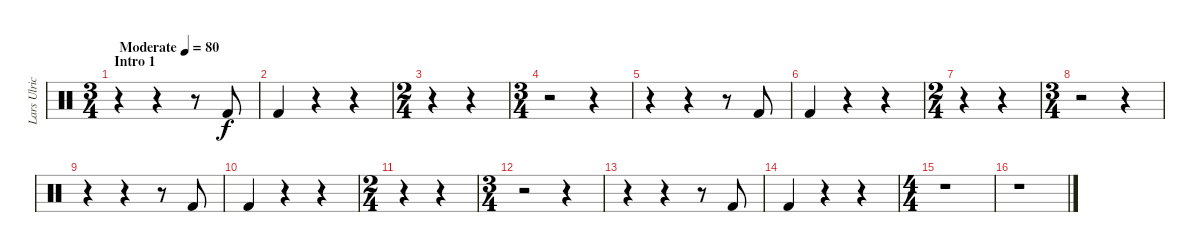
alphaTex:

\track ("Lars Ulrich Bass Drum" "Lars Ulric") {instrument percussion}
\staff {score}
\articulation defaults
\ts (3 4)
\section ("" "Intro 1")
\tempo (80 "Moderate")
\clef neutral
\ks c
r.4{dy f} r.4 r.8 "Kick (hit) 2".8 |
"Kick (hit) 2".4 r.4 r.4 |
\ts (2 4)
r.4 r.4 |
\ts (3 4)
r.2 r.4 |
r.4 r.4 r.8 "Kick (hit) 2".8 |
"Kick (hit) 2".4 r.4 r.4 |
\ts (2 4)
r.4 r.4 |
\ts (3 4)
r.2 r.4 |
r.4 r.4 r.8 "Kick (hit) 2".8 |
"Kick (hit) 2".4 r.4 r.4 |
\ts (2 4)
r.4 r.4 |
\ts (3 4)
r.2 r.4 |
r.4 r.4 r.8 "Kick (hit) 2".8 |
"Kick (hit) 2".4 r.4 r.4 |
\ts (4 4)
r.1 |
r.1
